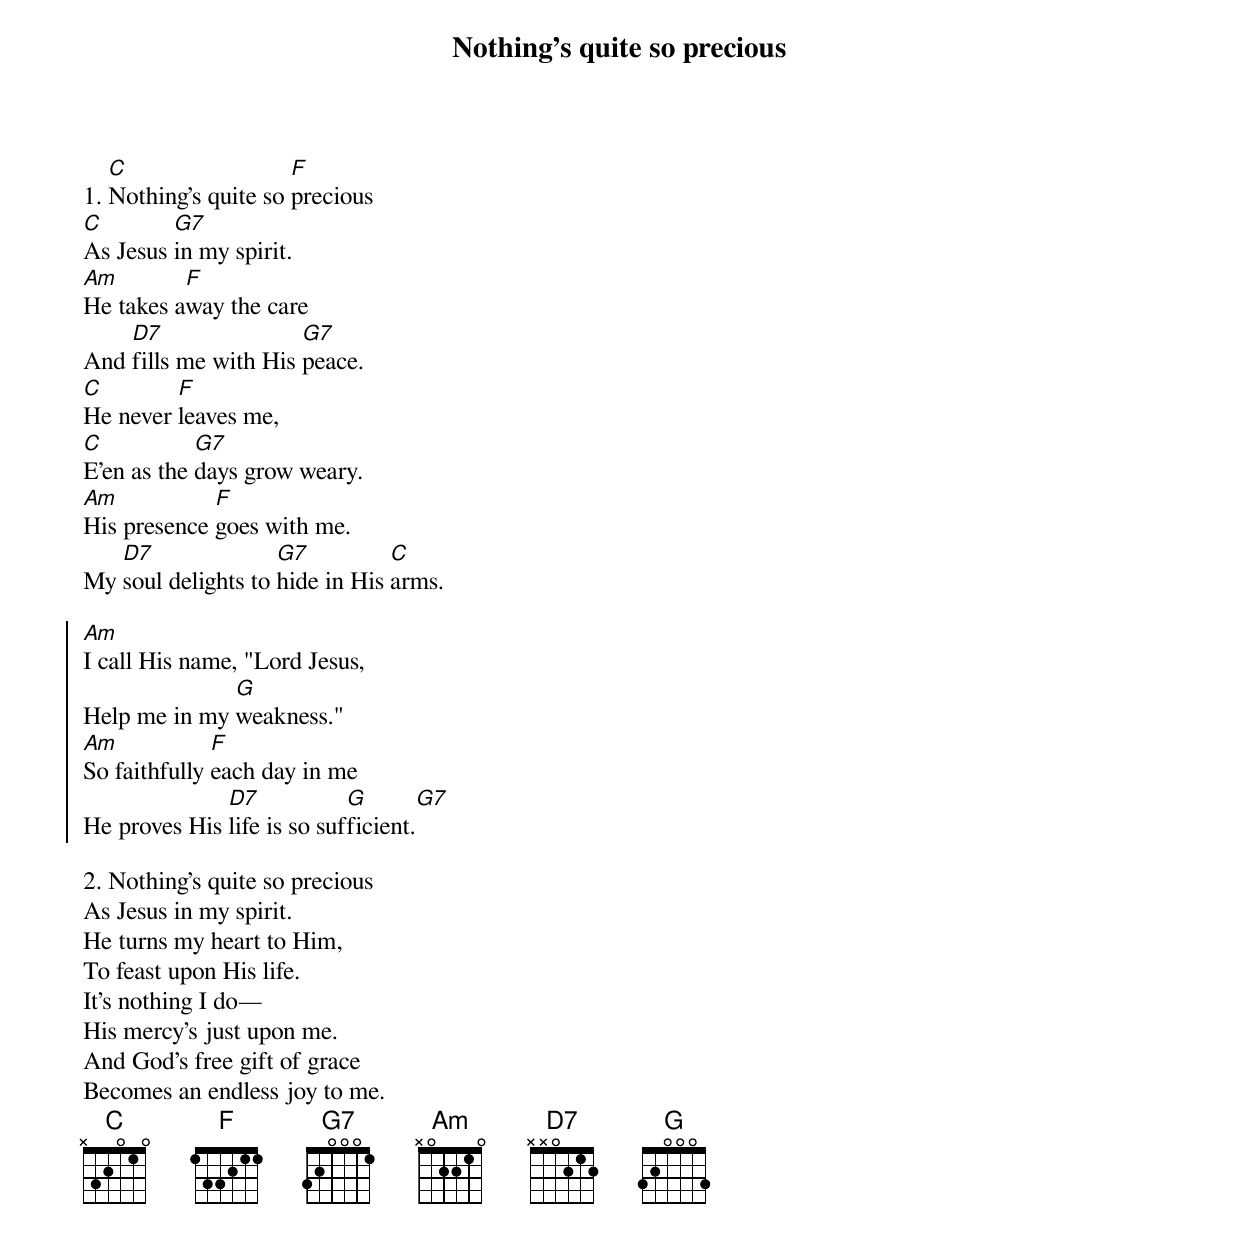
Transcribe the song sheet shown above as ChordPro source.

{t:Nothing's quite so precious}

1. [C]Nothing's quite so [F]precious
[C]As Jesus [G7]in my spirit.
[Am]He takes a[F]way the care
And [D7]fills me with His [G7]peace.
[C]He never [F]leaves me,
[C]E'en as the [G7]days grow weary.
[Am]His presence [F]goes with me.
My [D7]soul delights to [G7]hide in His [C]arms.

{soc}
[Am]I call His name, "Lord Jesus,
Help me in my [G]weakness."
[Am]So faithfully [F]each day in me
He proves His [D7]life is so suf[G]ficient.[G7]
{eoc}

2. Nothing's quite so precious
As Jesus in my spirit.
He turns my heart to Him,
To feast upon His life.
It's nothing I do—
His mercy's just upon me.
And God's free gift of grace
Becomes an endless joy to me.
